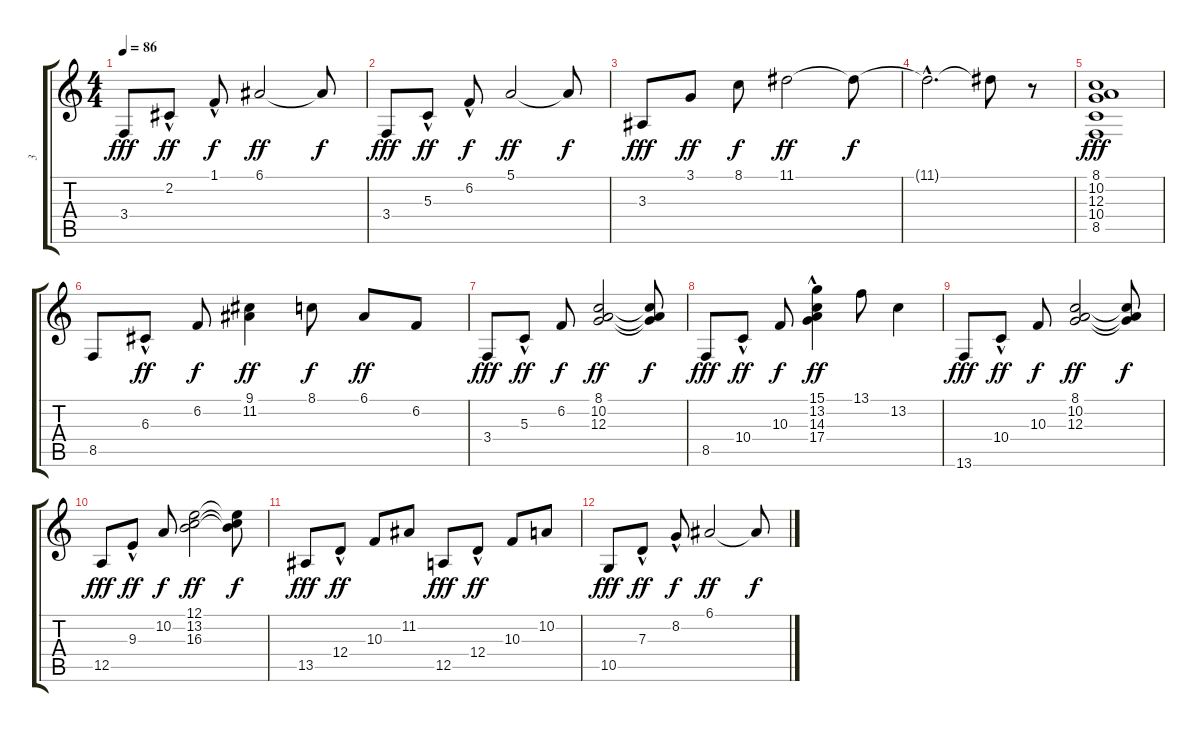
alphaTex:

\track ("3" "3") {instrument electricpiano1}
\staff {score tabs}
\tuning (E4 B3 G3 D3 A2 E2) {hide}
\ts (4 4)
\tempo 86
\clef g2
\ks c
3.4.8{dy fff} 2.2{hac}.8{dy ff} 1.1{hac}.8{dy f} 6.1.2{dy ff} 6.1{t}.8{dy f} |
3.4.8{dy fff} 5.3{hac}.8{dy ff} 6.2{hac}.8{dy f} 5.1.2{dy ff} 5.1{t}.8{dy f} |
3.3.8{dy fff} 3.1.8{dy ff} 8.1.8{dy f} 11.1.2{dy ff} 11.1{t}.8{dy f} |
11.1{hac t}.2{d} 11.1{t}.8 r.8 |
(8.1 10.2 12.3 10.4 8.5).1{dy fff} |
8.5.8 6.3{hac}.8{dy ff} 6.2.8{dy f} (9.1 11.2).4{dy ff} 8.1.8{dy f} 6.1.8{dy ff} 6.2.8 |
3.4.8{dy fff} 5.3{hac}.8{dy ff} 6.2.8{dy f} (8.1 10.2 12.3).2{dy ff} (8.1{t} 10.2{t} 12.3{t}).8{dy f} |
8.5.8{dy fff} 10.4{hac}.8{dy ff} 10.3.8{dy f} (15.1 13.2{hac} 14.3 17.4).4{dy ff} 13.1.8 13.2.4 |
13.6.8{dy fff} 10.4{hac}.8{dy ff} 10.3.8{dy f} (8.1 10.2 12.3).2{dy ff} (8.1{t} 10.2{t} 12.3{t}).8{dy f} |
12.5.8{dy fff} 9.3{hac}.8{dy ff} 10.2.8{dy f} (12.1 13.2 16.3).2{dy ff} (12.1{t} 13.2{t} 16.3{t}).8{dy f} |
13.5.8{dy fff} 12.4{hac}.8{dy ff} 10.3.8 11.2.8 12.5.8{dy fff} 12.4{hac}.8{dy ff} 10.3.8 10.2.8 |
10.5.8{dy fff} 7.3{hac}.8{dy ff} 8.2{hac}.8{dy f} 6.1.2{dy ff} 6.1{t}.8{dy f}
